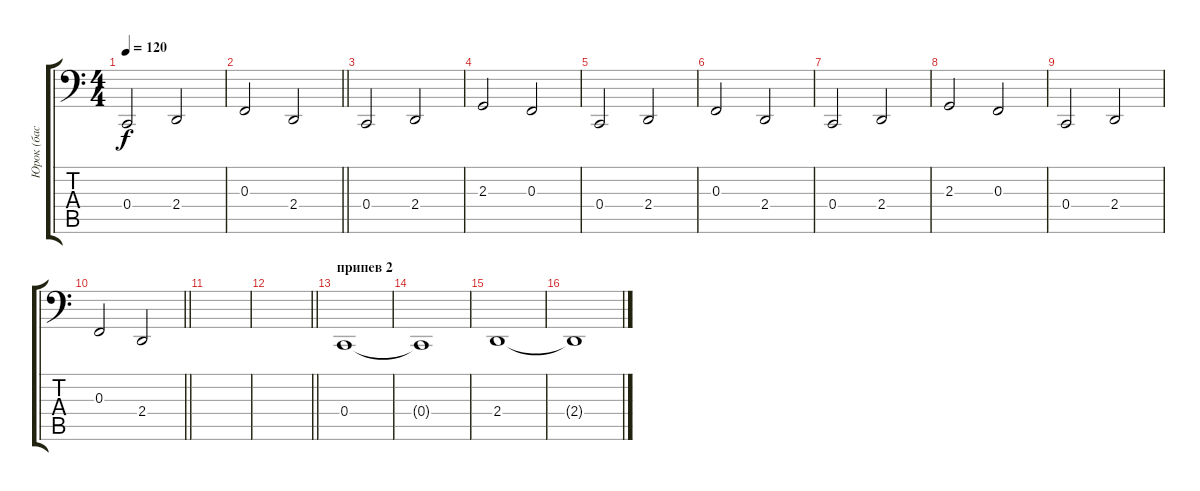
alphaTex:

\track ("Юрок (бас струнные)" "Юрок (бас ") {instrument stringensemble1}
\staff {score tabs}
\tuning (D3 A2 F2 C2 G1 C1) {hide}
\ts (4 4)
\tempo 120
\clef f4
\ks c
0.4.2{dy f} 2.4.2 |
\barLineRight lightlight
0.3.2 2.4.2 |
0.4.2 2.4.2 |
2.3.2 0.3.2 |
0.4.2 2.4.2 |
0.3.2 2.4.2 |
0.4.2 2.4.2 |
2.3.2 0.3.2 |
0.4.2 2.4.2 |
\barLineRight lightlight
0.3.2 2.4.2 |
|
\barLineRight lightlight
|
\section ("" "припев 2")
0.4.1 |
0.4{t}.1 |
2.4.1 |
2.4{t}.1
